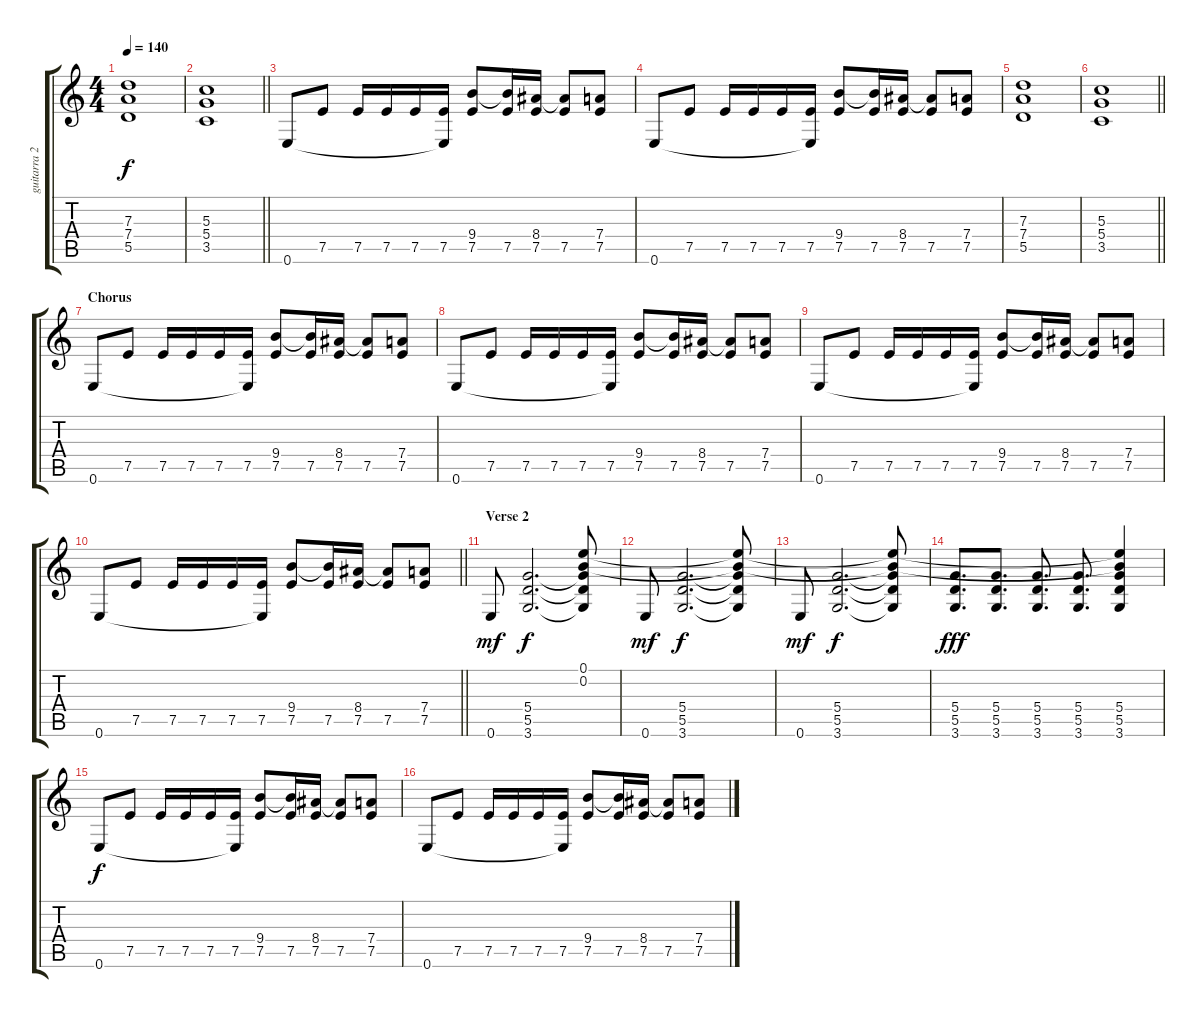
\track ("guitarra 2" "guitarra 2") {instrument overdrivenguitar}
\staff {score tabs}
\tuning (E4 B3 G3 D3 A2 E2) {hide}
\ts (4 4)
\tempo 140
\clef g2
\ks c
(7.3 7.4 5.5).1{dy f} |
\barLineRight lightlight
(5.3 5.4 3.5).1 |
0.6.8 7.5.8 7.5.16 7.5.16 7.5.16 (7.5 0.6{t}).16 (9.4 7.5).8 (9.4{t} 7.5).16 (8.4 7.5).16 (8.4{t} 7.5).8 (7.4 7.5).8 |
0.6.8 7.5.8 7.5.16 7.5.16 7.5.16 (7.5 0.6{t}).16 (9.4 7.5).8 (9.4{t} 7.5).16 (8.4 7.5).16 (8.4{t} 7.5).8 (7.4 7.5).8 |
(7.3 7.4 5.5).1 |
\barLineRight lightlight
(5.3 5.4 3.5).1 |
\section ("" "Chorus")
0.6.8 7.5.8 7.5.16 7.5.16 7.5.16 (7.5 0.6{t}).16 (9.4 7.5).8 (9.4{t} 7.5).16 (8.4 7.5).16 (8.4{t} 7.5).8 (7.4 7.5).8 |
0.6.8 7.5.8 7.5.16 7.5.16 7.5.16 (7.5 0.6{t}).16 (9.4 7.5).8 (9.4{t} 7.5).16 (8.4 7.5).16 (8.4{t} 7.5).8 (7.4 7.5).8 |
0.6.8 7.5.8 7.5.16 7.5.16 7.5.16 (7.5 0.6{t}).16 (9.4 7.5).8 (9.4{t} 7.5).16 (8.4 7.5).16 (8.4{t} 7.5).8 (7.4 7.5).8 |
\barLineRight lightlight
0.6.8 7.5.8 7.5.16 7.5.16 7.5.16 (7.5 0.6{t}).16 (9.4 7.5).8 (9.4{t} 7.5).16 (8.4 7.5).16 (8.4{t} 7.5).8 (7.4 7.5).8 |
\section ("" "Verse 2")
0.6.8{dy mf} (5.4 5.5 3.6).2{d dy f} (0.1 0.2 5.4{t} 5.5{t} 3.6{t}).8 |
0.6.8{dy mf} (5.4 5.5 3.6).2{d dy f} (0.1{t} 0.2{t} 5.4{t} 5.5{t} 3.6{t}).8 |
0.6.8{dy mf} (5.4 5.5 3.6).2{d dy f} (0.1{t} 0.2{t} 5.4{t} 5.5{t} 3.6{t}).8 |
(5.4 5.5 3.6).8{d dy fff} (5.4 5.5 3.6).8{d} (5.4 5.5 3.6).8{d} (5.4 5.5 3.6).8{d} (0.1{t} 0.2{t} 5.4 5.5 3.6).4 |
0.6.8{dy f} 7.5.8 7.5.16 7.5.16 7.5.16 (7.5 0.6{t}).16 (9.4 7.5).8 (9.4{t} 7.5).16 (8.4 7.5).16 (8.4{t} 7.5).8 (7.4 7.5).8 |
0.6.8 7.5.8 7.5.16 7.5.16 7.5.16 (7.5 0.6{t}).16 (9.4 7.5).8 (9.4{t} 7.5).16 (8.4 7.5).16 (8.4{t} 7.5).8 (7.4 7.5).8
